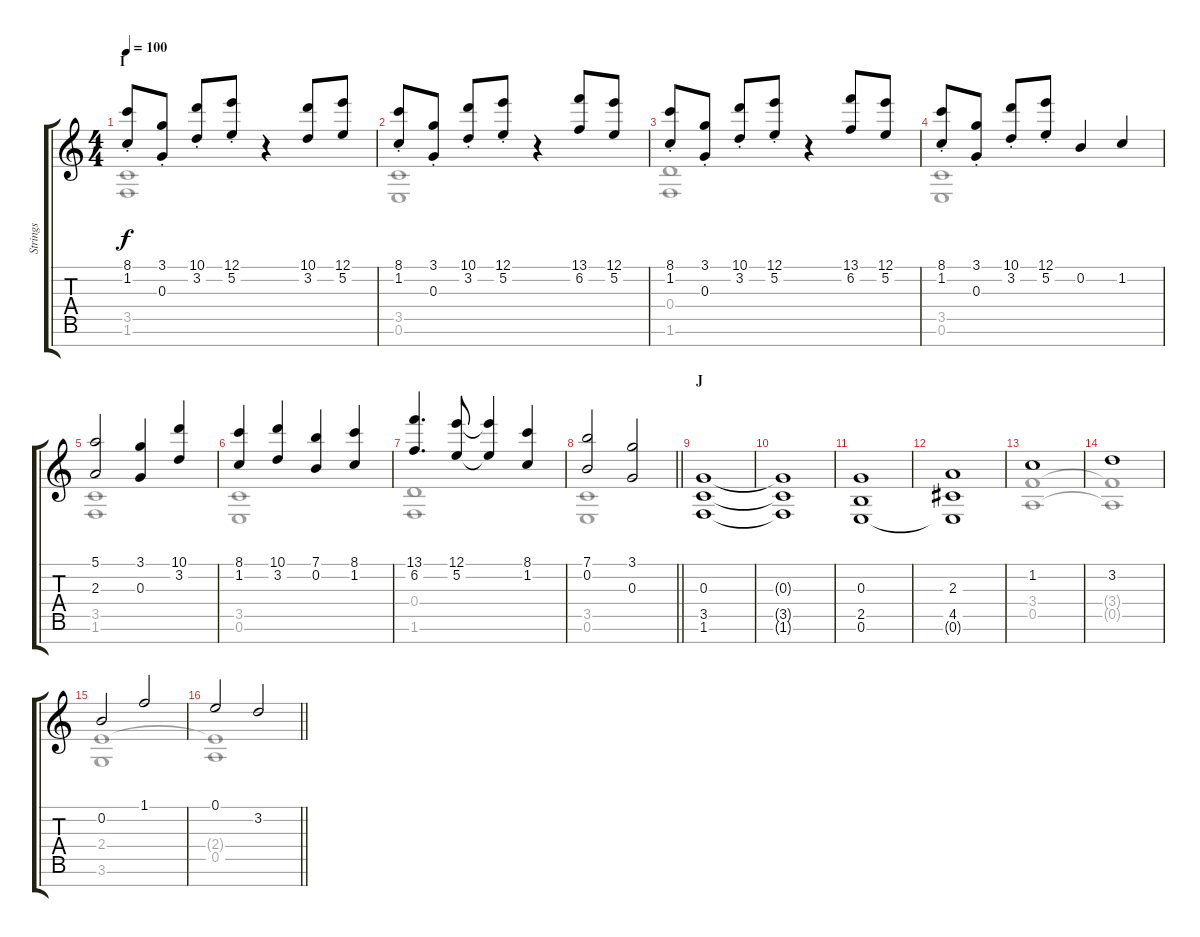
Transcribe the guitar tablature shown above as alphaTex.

\track ("Strings" "Strings") {instrument stringensemble1}
\staff {score tabs}
\tuning (E5 B4 G4 D4 A3 E3 B2) {hide}
\voice
\ts (4 4)
\section ("" "I")
\tempo 100
\clef g2
\ks c
(8.1{st} 1.2{st}).8{dy f} (3.1{st} 0.3{st}).8 (10.1{st} 3.2{st}).8 (12.1{st} 5.2{st}).8 r.4 (10.1 3.2).8 (12.1 5.2).8 |
(8.1{st} 1.2{st}).8 (3.1{st} 0.3{st}).8 (10.1{st} 3.2{st}).8 (12.1{st} 5.2{st}).8 r.4 (13.1 6.2).8 (12.1 5.2).8 |
(8.1{st} 1.2{st}).8 (3.1{st} 0.3{st}).8 (10.1{st} 3.2{st}).8 (12.1{st} 5.2{st}).8 r.4 (13.1 6.2).8 (12.1 5.2).8 |
(8.1{st} 1.2{st}).8 (3.1{st} 0.3{st}).8 (10.1{st} 3.2{st}).8 (12.1{st} 5.2{st}).8 0.2.4 1.2.4 |
(5.1 2.3).2 (3.1 0.3).4 (10.1 3.2).4 |
(8.1 1.2).4 (10.1 3.2).4 (7.1 0.2).4 (8.1 1.2).4 |
(13.1 6.2).4{d} (12.1 5.2).8 (12.1{t} 5.2{t}).4 (8.1 1.2).4 |
\barLineRight lightlight
(7.1 0.2).2 (3.1 0.3).2 |
\section ("" "J")
(0.3 3.5 1.6).1 |
(0.3{t} 3.5{t} 1.6{t}).1 |
(0.3 2.5 0.6).1 |
(2.3 4.5 0.6{t}).1 |
1.2.1 |
3.2.1 |
0.2.2 1.1.2 |
\barLineRight lightlight
0.1.2 3.2.2
\voice
\clef g2
\ottava regular
\simile none
\ks c
(3.5 1.6).1{dy f} |
(3.5 0.6).1 |
(0.4 1.6).1 |
(3.5 0.6).1 |
(3.5 1.6).1 |
(3.5 0.6).1 |
(0.4 1.6).1 |
\barLineRight lightlight
(3.5 0.6).1 |
|
|
|
|
(3.4 0.5).1 |
(3.4{t} 0.5{t}).1 |
(2.4 3.6).1 |
\barLineRight lightlight
(2.4{t} 0.5).1
